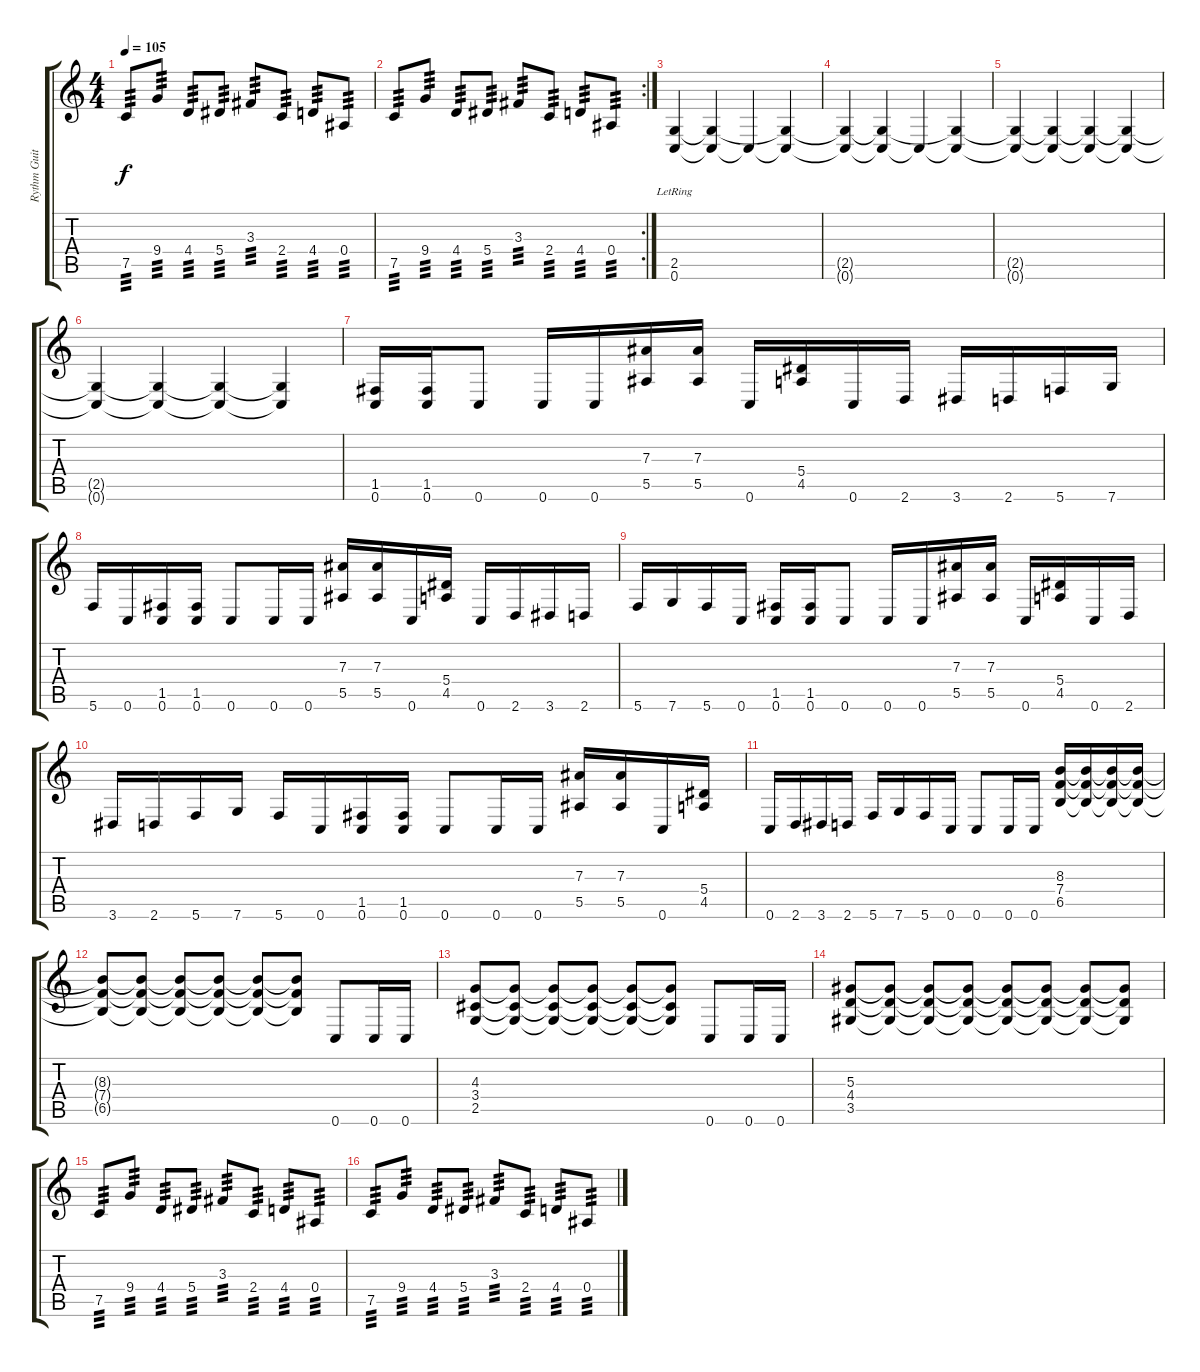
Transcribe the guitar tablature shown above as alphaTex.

\track ("Rythm Guitar" "Rythm Guit") {instrument overdrivenguitar}
\staff {score tabs}
\tuning (C4 G3 Eb3 Bb2 F2 C2) {hide}
\ts (4 4)
\tempo 105
\clef g2
\ks c
7.5.8{tp 3 dy f instrument overdrivenguitar} 9.4.8{tp 3} 4.4.8{tp 3} 5.4.8{tp 3} 3.3.8{tp 3} 2.4.8{tp 3} 4.4.8{tp 3} 0.4.8{tp 3} |
\rc 2
7.5.8{tp 3} 9.4.8{tp 3} 4.4.8{tp 3} 5.4.8{tp 3} 3.3.8{tp 3} 2.4.8{tp 3} 4.4.8{tp 3} 0.4.8{tp 3} |
(2.5{lr} 0.6{lr}).4 (2.5{t} 0.6{t}).4 0.6{t}.4 (2.5{t} 0.6{t}).4 |
(2.5{t} 0.6{t}).4 (2.5{t} 0.6{t}).4 0.6{t}.4 (2.5{t} 0.6{t}).4 |
(2.5{t} 0.6{t}).4 (2.5{t} 0.6{t}).4 (2.5{t} 0.6{t}).4 (2.5{t} 0.6{t}).4 |
(2.5{t} 0.6{t}).4 (2.5{t} 0.6{t}).4 (2.5{t} 0.6{t}).4 (2.5{t} 0.6{t}).4 |
(1.5 0.6).16 (1.5 0.6).16 0.6.8 0.6.16 0.6.16 (7.3 5.5).16 (7.3 5.5).16 0.6.16 (5.4 4.5).16 0.6.16 2.6.16 3.6.16 2.6.16 5.6.16 7.6.16 |
5.6.16 0.6.16 (1.5 0.6).16 (1.5 0.6).16 0.6.8 0.6.16 0.6.16 (7.3 5.5).16 (7.3 5.5).16 0.6.16 (5.4 4.5).16 0.6.16 2.6.16 3.6.16 2.6.16 |
5.6.16 7.6.16 5.6.16 0.6.16 (1.5 0.6).16 (1.5 0.6).16 0.6.8 0.6.16 0.6.16 (7.3 5.5).16 (7.3 5.5).16 0.6.16 (5.4 4.5).16 0.6.16 2.6.16 |
3.6.16 2.6.16 5.6.16 7.6.16 5.6.16 0.6.16 (1.5 0.6).16 (1.5 0.6).16 0.6.8 0.6.16 0.6.16 (7.3 5.5).16 (7.3 5.5).16 0.6.16 (5.4 4.5).16 |
0.6.16 2.6.16 3.6.16 2.6.16 5.6.16 7.6.16 5.6.16 0.6.16 0.6.8 0.6.16 0.6.16 (8.3 7.4 6.5).16 (8.3{t} 7.4{t} 6.5{t}).16 (8.3{t} 7.4{t} 6.5{t}).16 (8.3{t} 7.4{t} 6.5{t}).16 |
(8.3{t} 7.4{t} 6.5{t}).8 (8.3{t} 7.4{t} 6.5{t}).8 (8.3{t} 7.4{t} 6.5{t}).8 (8.3{t} 7.4{t} 6.5{t}).8 (8.3{t} 7.4{t} 6.5{t}).8 (8.3{t} 7.4{t} 6.5{t}).8 0.6.8 0.6.16 0.6.16 |
(4.3 3.4 2.5).8 (4.3{t} 3.4{t} 2.5{t}).8 (4.3{t} 3.4{t} 2.5{t}).8 (4.3{t} 3.4{t} 2.5{t}).8 (4.3{t} 3.4{t} 2.5{t}).8 (4.3{t} 3.4{t} 2.5{t}).8 0.6.8 0.6.16 0.6.16 |
(5.3 4.4 3.5).8 (5.3{t} 4.4{t} 3.5{t}).8 (5.3{t} 4.4{t} 3.5{t}).8 (5.3{t} 4.4{t} 3.5{t}).8 (5.3{t} 4.4{t} 3.5{t}).8 (5.3{t} 4.4{t} 3.5{t}).8 (5.3{t} 4.4{t} 3.5{t}).8 (5.3{t} 4.4{t} 3.5{t}).8 |
7.5.8{tp 3} 9.4.8{tp 3} 4.4.8{tp 3} 5.4.8{tp 3} 3.3.8{tp 3} 2.4.8{tp 3} 4.4.8{tp 3} 0.4.8{tp 3} |
7.5.8{tp 3} 9.4.8{tp 3} 4.4.8{tp 3} 5.4.8{tp 3} 3.3.8{tp 3} 2.4.8{tp 3} 4.4.8{tp 3} 0.4.8{tp 3}
